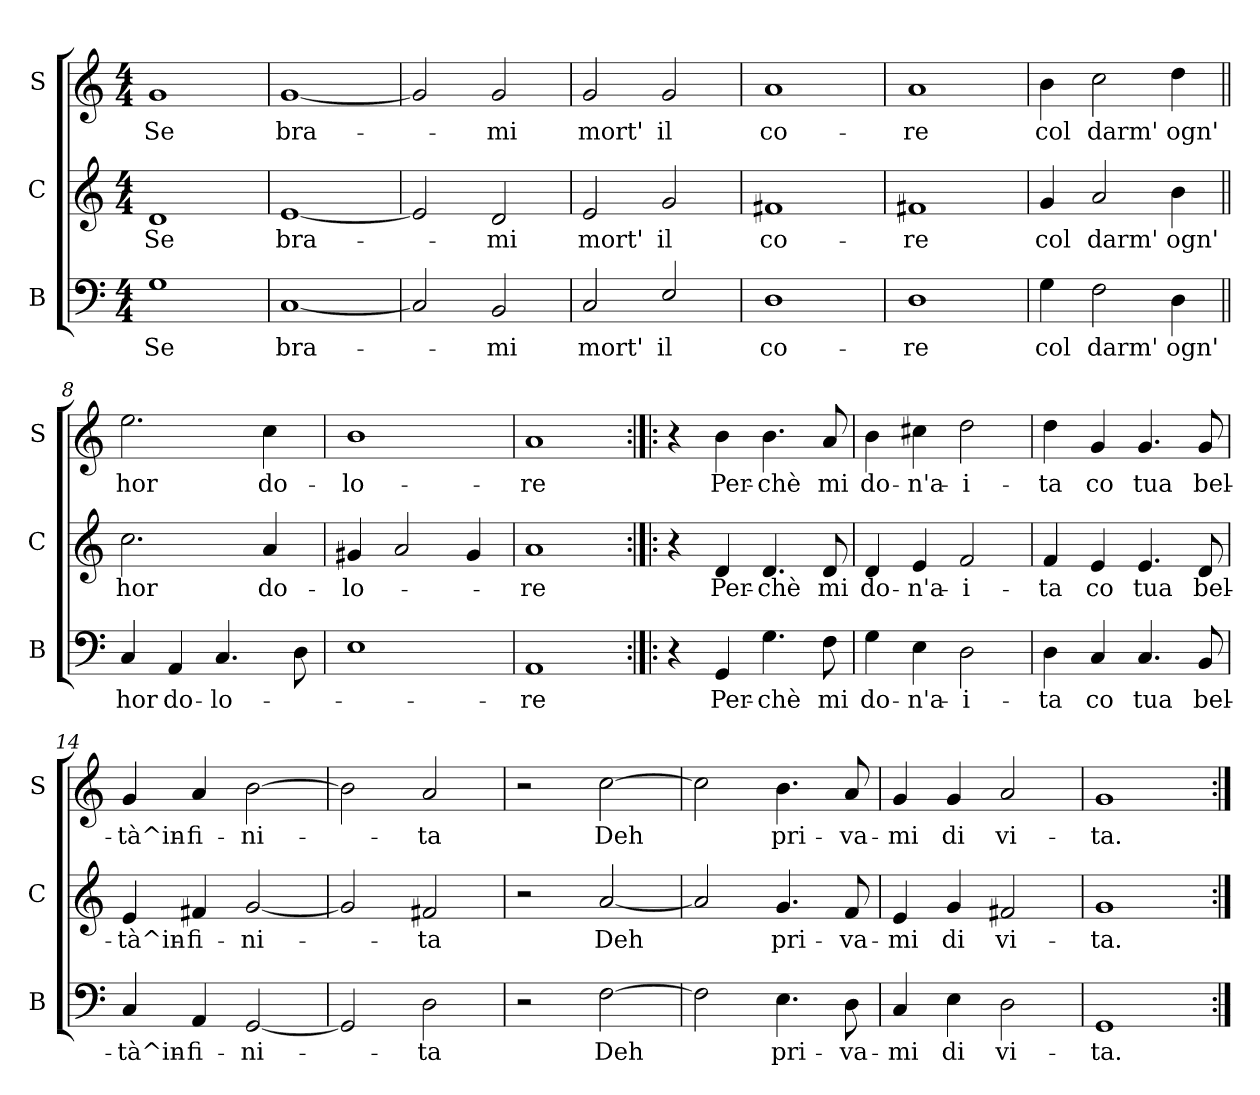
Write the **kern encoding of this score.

**kern	**text	**kern	**text	**kern	**text
*part3	*part3	*part2	*part2	*part1	*part1
*staff3	*staff3	*staff2	*staff2	*staff1	*staff1
*I"B	*	*I"C	*	*I"S	*
*I'B	*	*I'C	*	*I'S	*
*clefF4	*	*clefG2	*	*clefG2	*
*k[]	*	*k[]	*	*k[]	*
*C:	*	*C:	*	*C:	*
*M4/4	*	*M4/4	*	*M4/4	*
=1	=1	=1	=1	=1	=1
!	!LO:LY:b	!	!LO:LY:b	!	!LO:LY:b
1G	Se	1d	Se	1g	Se
=2	=2	=2	=2	=2	=2
!	!LO:LY:b	!	!LO:LY:b	!	!LO:LY:b
[1C	bra-	[1e	bra-	[1g	bra-
=3	=3	=3	=3	=3	=3
2C/]	.	2e/]	.	2g/]	.
!	!LO:LY:b	!	!LO:LY:b	!	!LO:LY:b
2BB/	-mi	2d/	-mi	2g/	-mi
=4	=4	=4	=4	=4	=4
!	!LO:LY:b	!	!LO:LY:b	!	!LO:LY:b
2C/	mort'	2e/	mort'	2g/	mort'
!	!LO:LY:b	!	!LO:LY:b	!	!LO:LY:b
2E/	il	2g/	il	2g/	il
=5	=5	=5	=5	=5	=5
!	!LO:LY:b	!	!LO:LY:b	!	!LO:LY:b
1D	co-	1f#X	co-	1a	co-
=6	=6	=6	=6	=6	=6
!	!LO:LY:b	!	!LO:LY:b	!	!LO:LY:b
1D	-re	1f#X	-re	1a	-re
=7	=7	=7	=7	=7	=7
!	!LO:LY:b	!	!LO:LY:b	!	!LO:LY:b
4G\	col	4g/	col	4b\	col
!	!LO:LY:b	!	!LO:LY:b	!	!LO:LY:b
2F\	darm'	2a/	darm'	2cc\	darm'
!	!LO:LY:b	!	!LO:LY:b	!	!LO:LY:b
4D\	ogn'	4b\	ogn'	4dd\	ogn'
!!LO:LB:g=z
=8||	=8||	=8||	=8||	=8||	=8||
!	!LO:LY:b	!	!LO:LY:b	!	!LO:LY:b
4C/	hor	2.cc\	hor	2.ee\	hor
!	!LO:LY:b	!	!	!	!
4AA/	do-	.	.	.	.
!	!LO:LY:b	!	!	!	!
4.C/	-lo-	.	.	.	.
!	!	!	!LO:LY:b	!	!LO:LY:b
.	.	4a/	do-	4cc\	do-
8D\	.	.	.	.	.
=9	=9	=9	=9	=9	=9
!	!	!	!LO:LY:b	!	!LO:LY:b
1E	.	4g#X/	-lo-	1b	-lo-
.	.	2a/	.	.	.
.	.	4g#/	.	.	.
=10	=10	=10	=10	=10	=10
!	!LO:LY:b	!	!LO:LY:b	!	!LO:LY:b
1AA	-re	1a	-re	1a	-re
=11:|!|:	=11:|!|:	=11:|!|:	=11:|!|:	=11:|!|:	=11:|!|:
4r	.	4r	.	4r	.
!	!LO:LY:b	!	!LO:LY:b	!	!LO:LY:b
4GG/	Per-	4d/	Per-	4b\	Per-
!	!LO:LY:b	!	!LO:LY:b	!	!LO:LY:b
4.G\	-chè	4.d/	-chè	4.b\	-chè
!	!LO:LY:b	!	!LO:LY:b	!	!LO:LY:b
8F\	mi	8d/	mi	8a/	mi
=12	=12	=12	=12	=12	=12
!	!LO:LY:b	!	!LO:LY:b	!	!LO:LY:b
4G\	do-	4d/	do-	4b\	do-
!	!LO:LY:b	!	!LO:LY:b	!	!LO:LY:b
4E\	-n'a-	4e/	-n'a-	4cc#X\	-n'a-
!	!LO:LY:b	!	!LO:LY:b	!	!LO:LY:b
2D\	-i-	2f/	-i-	2dd\	-i-
=13	=13	=13	=13	=13	=13
!	!LO:LY:b	!	!LO:LY:b	!	!LO:LY:b
4D\	-ta	4f/	-ta	4dd\	-ta
!	!LO:LY:b	!	!LO:LY:b	!	!LO:LY:b
4C/	co	4e/	co	4g/	co
!	!LO:LY:b	!	!LO:LY:b	!	!LO:LY:b
4.C/	tua	4.e/	tua	4.g/	tua
!	!LO:LY:b	!	!LO:LY:b	!	!LO:LY:b
8BB/	bel-	8d/	bel-	8g/	bel-
!!LO:LB:g=z
=14	=14	=14	=14	=14	=14
!	!LO:LY:b	!	!LO:LY:b	!	!LO:LY:b
4C/	-tà^in-	4e/	-tà^in-	4g/	-tà^in-
!	!LO:LY:b	!	!LO:LY:b	!	!LO:LY:b
4AA/	-fi-	4f#X/	-fi-	4a/	-fi-
!	!LO:LY:b	!	!LO:LY:b	!	!LO:LY:b
[2GG/	-ni-	[2g/	-ni-	[2b\	-ni-
=15	=15	=15	=15	=15	=15
2GG/]	.	2g/]	.	2b\]	.
!	!LO:LY:b	!	!LO:LY:b	!	!LO:LY:b
2D\	-ta	2f#X/	-ta	2a/	-ta
=16	=16	=16	=16	=16	=16
2r	.	2r	.	2r	.
!	!LO:LY:b	!	!LO:LY:b	!	!LO:LY:b
[2F\	Deh	[2a/	Deh	[2cc\	Deh
=17	=17	=17	=17	=17	=17
2F\]	.	2a/]	.	2cc\]	.
!	!LO:LY:b	!	!LO:LY:b	!	!LO:LY:b
4.E\	pri-	4.g/	pri-	4.b\	pri-
!	!LO:LY:b	!	!LO:LY:b	!	!LO:LY:b
8D\	-va-	8f/	-va-	8a/	-va-
=18	=18	=18	=18	=18	=18
!	!LO:LY:b	!	!LO:LY:b	!	!LO:LY:b
4C/	-mi	4e/	-mi	4g/	-mi
!	!LO:LY:b	!	!LO:LY:b	!	!LO:LY:b
4E\	di	4g/	di	4g/	di
!	!LO:LY:b	!	!LO:LY:b	!	!LO:LY:b
2D\	vi-	2f#X/	vi-	2a/	vi-
=19	=19	=19	=19	=19	=19
!	!LO:LY:b	!	!LO:LY:b	!	!LO:LY:b
1GG	-ta.	1g	-ta.	1g	-ta.
=:|!	=:|!	=:|!	=:|!	=:|!	=:|!
*-	*-	*-	*-	*-	*-
